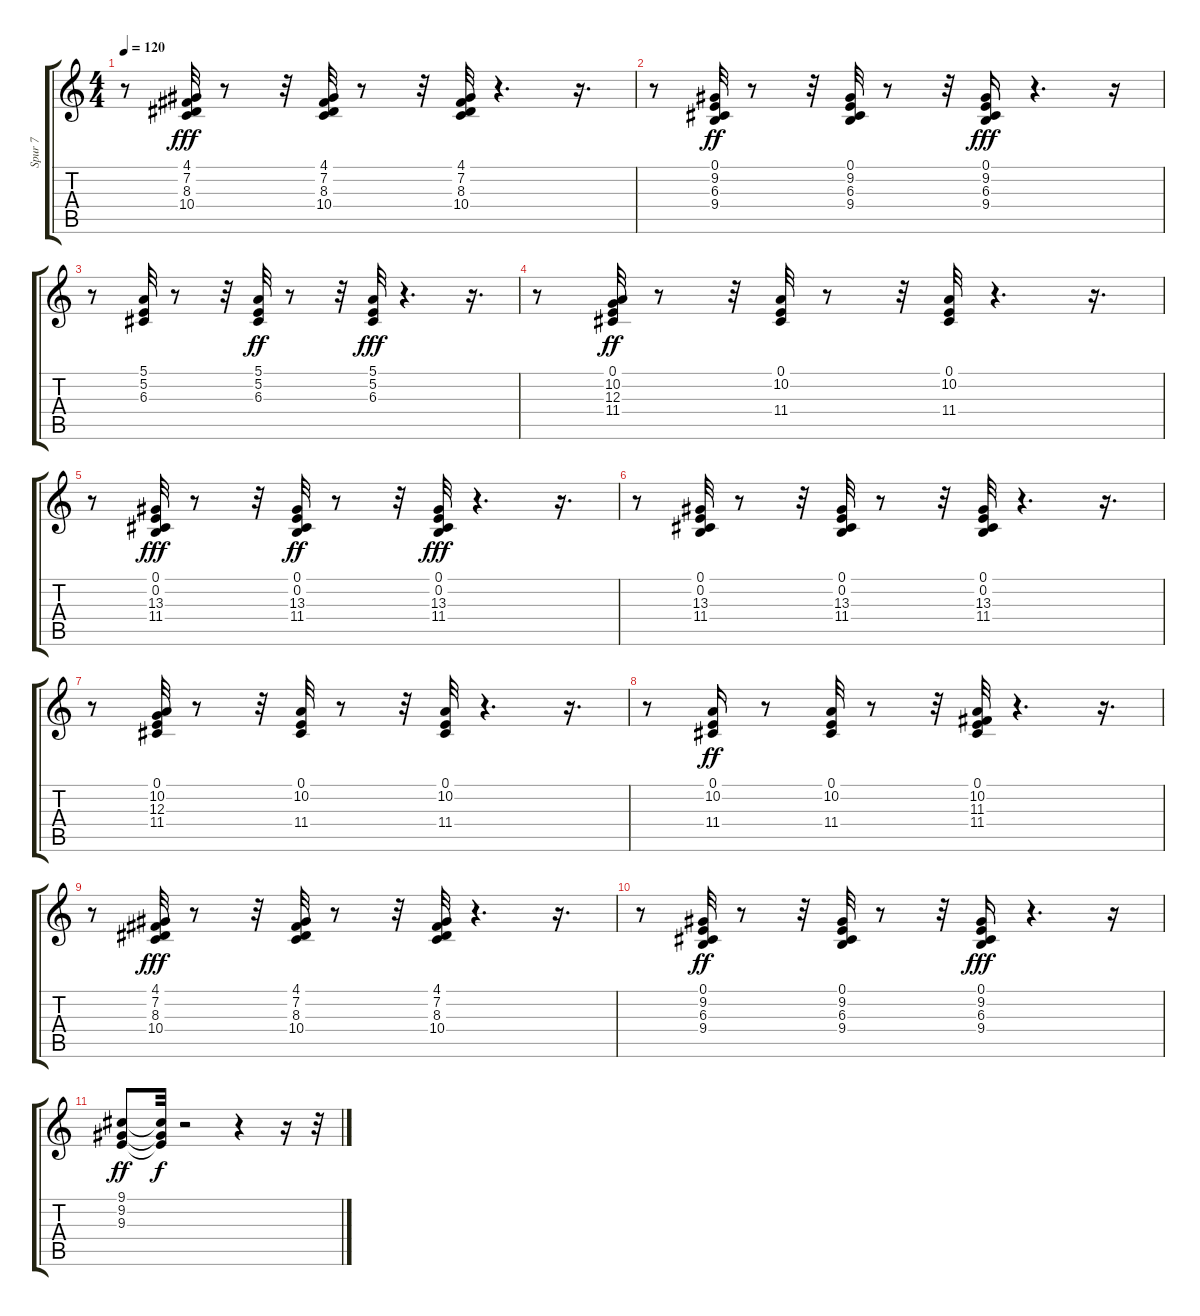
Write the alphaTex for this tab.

\track ("Spur 7" "Spur 7") {instrument pad3polysynth}
\staff {score tabs}
\tuning (E4 B3 G3 D3 A2 E2) {hide}
\ts (4 4)
\tempo 120
\clef g2
\ks c
r.8{dy ff} (4.1 7.2 8.3 10.4).32{dy fff} r.8 r.32 (4.1 7.2 8.3 10.4).32 r.8 r.32 (4.1 7.2 8.3 10.4).32 r.4{d} r.16{d} |
r.8 (0.1 9.2 6.3 9.4).32{dy ff} r.8 r.32 (0.1 9.2 6.3 9.4).32 r.8 r.32 (0.1 9.2 6.3 9.4).16{dy fff} r.4{d} r.16 |
r.8 (5.1 5.2 6.3).32 r.8 r.32 (5.1 5.2 6.3).32{dy ff} r.8 r.32 (5.1 5.2 6.3).32{dy fff} r.4{d} r.16{d} |
r.8 (0.1 10.2 12.3 11.4).32{dy ff} r.8 r.32 (0.1 10.2 11.4).32 r.8 r.32 (0.1 10.2 11.4).32 r.4{d} r.16{d} |
r.8 (0.1 0.2 13.3 11.4).32{dy fff} r.8 r.32 (0.1 0.2 13.3 11.4).32{dy ff} r.8 r.32 (0.1 0.2 13.3 11.4).32{dy fff} r.4{d} r.16{d} |
r.8 (0.1 0.2 13.3 11.4).32 r.8 r.32 (0.1 0.2 13.3 11.4).32 r.8 r.32 (0.1 0.2 13.3 11.4).32 r.4{d} r.16{d} |
r.8 (0.1 10.2 12.3 11.4).32 r.8 r.32 (0.1 10.2 11.4).32 r.8 r.32 (0.1 10.2 11.4).32 r.4{d} r.16{d} |
r.8 (0.1 10.2 11.4).16{dy ff} r.8 (0.1 10.2 11.4).32 r.8 r.32 (0.1 10.2 11.3 11.4).32 r.4{d} r.16{d} |
r.8 (4.1 7.2 8.3 10.4).32{dy fff} r.8 r.32 (4.1 7.2 8.3 10.4).32 r.8 r.32 (4.1 7.2 8.3 10.4).32 r.4{d} r.16{d} |
r.8 (0.1 9.2 6.3 9.4).32{dy ff} r.8 r.32 (0.1 9.2 6.3 9.4).32 r.8 r.32 (0.1 9.2 6.3 9.4).16{dy fff} r.4{d} r.16 |
(9.1 9.2 9.3).8{dy ff} (9.1{t} 9.2{t} 9.3{t}).32{dy f} r.2 r.4 r.16 r.32
